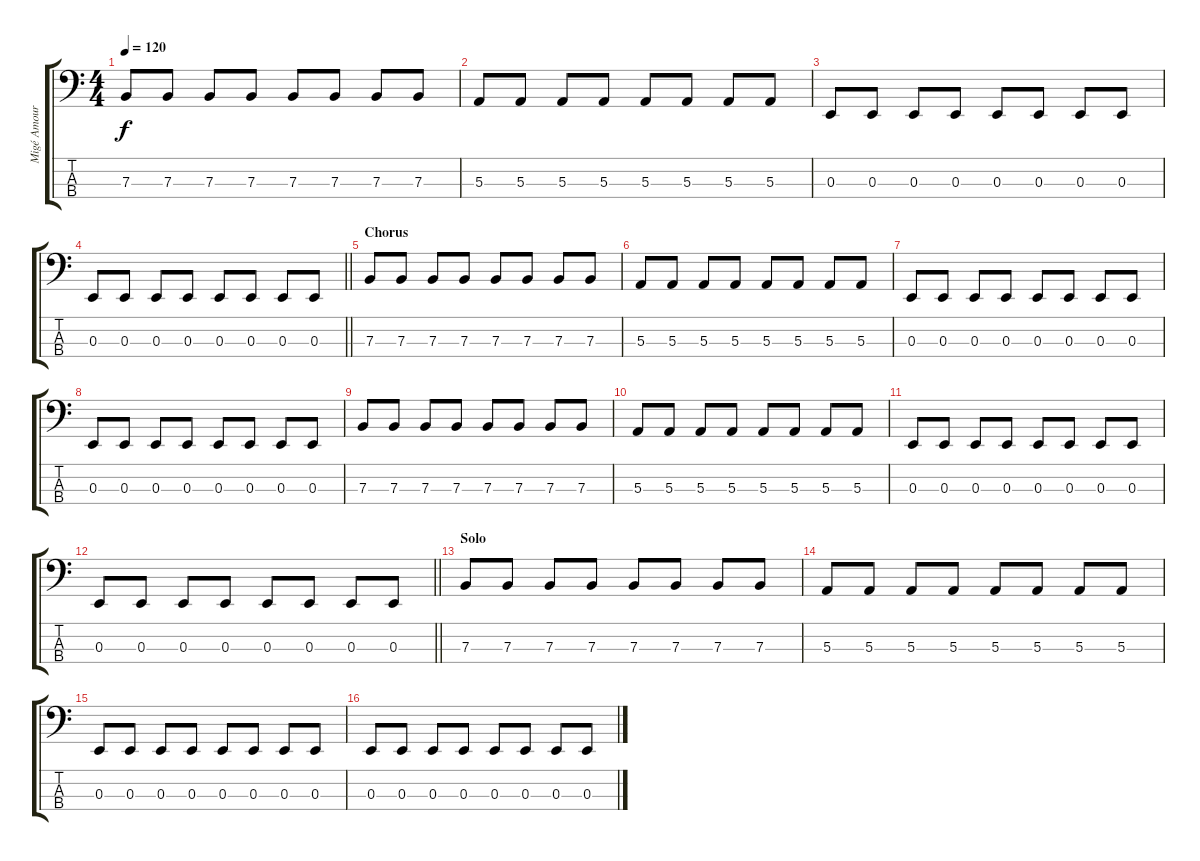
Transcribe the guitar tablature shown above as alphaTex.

\track ("Migé Amour (Bass)" "Migé Amour") {instrument electricbassfinger}
\staff {score tabs}
\tuning (D2 A1 E1 B0) {hide}
\ts (4 4)
\tempo 120
\clef f4
\ks c
7.3.8{dy f} 7.3.8 7.3.8 7.3.8 7.3.8 7.3.8 7.3.8 7.3.8 |
5.3.8 5.3.8 5.3.8 5.3.8 5.3.8 5.3.8 5.3.8 5.3.8 |
0.3.8 0.3.8 0.3.8 0.3.8 0.3.8 0.3.8 0.3.8 0.3.8 |
\barLineRight lightlight
0.3.8 0.3.8 0.3.8 0.3.8 0.3.8 0.3.8 0.3.8 0.3.8 |
\section ("" "Chorus")
7.3.8 7.3.8 7.3.8 7.3.8 7.3.8 7.3.8 7.3.8 7.3.8 |
5.3.8 5.3.8 5.3.8 5.3.8 5.3.8 5.3.8 5.3.8 5.3.8 |
0.3.8 0.3.8 0.3.8 0.3.8 0.3.8 0.3.8 0.3.8 0.3.8 |
0.3.8 0.3.8 0.3.8 0.3.8 0.3.8 0.3.8 0.3.8 0.3.8 |
7.3.8 7.3.8 7.3.8 7.3.8 7.3.8 7.3.8 7.3.8 7.3.8 |
5.3.8 5.3.8 5.3.8 5.3.8 5.3.8 5.3.8 5.3.8 5.3.8 |
0.3.8 0.3.8 0.3.8 0.3.8 0.3.8 0.3.8 0.3.8 0.3.8 |
\barLineRight lightlight
0.3.8 0.3.8 0.3.8 0.3.8 0.3.8 0.3.8 0.3.8 0.3.8 |
\section ("" "Solo")
7.3.8 7.3.8 7.3.8 7.3.8 7.3.8 7.3.8 7.3.8 7.3.8 |
5.3.8 5.3.8 5.3.8 5.3.8 5.3.8 5.3.8 5.3.8 5.3.8 |
0.3.8 0.3.8 0.3.8 0.3.8 0.3.8 0.3.8 0.3.8 0.3.8 |
0.3.8 0.3.8 0.3.8 0.3.8 0.3.8 0.3.8 0.3.8 0.3.8
